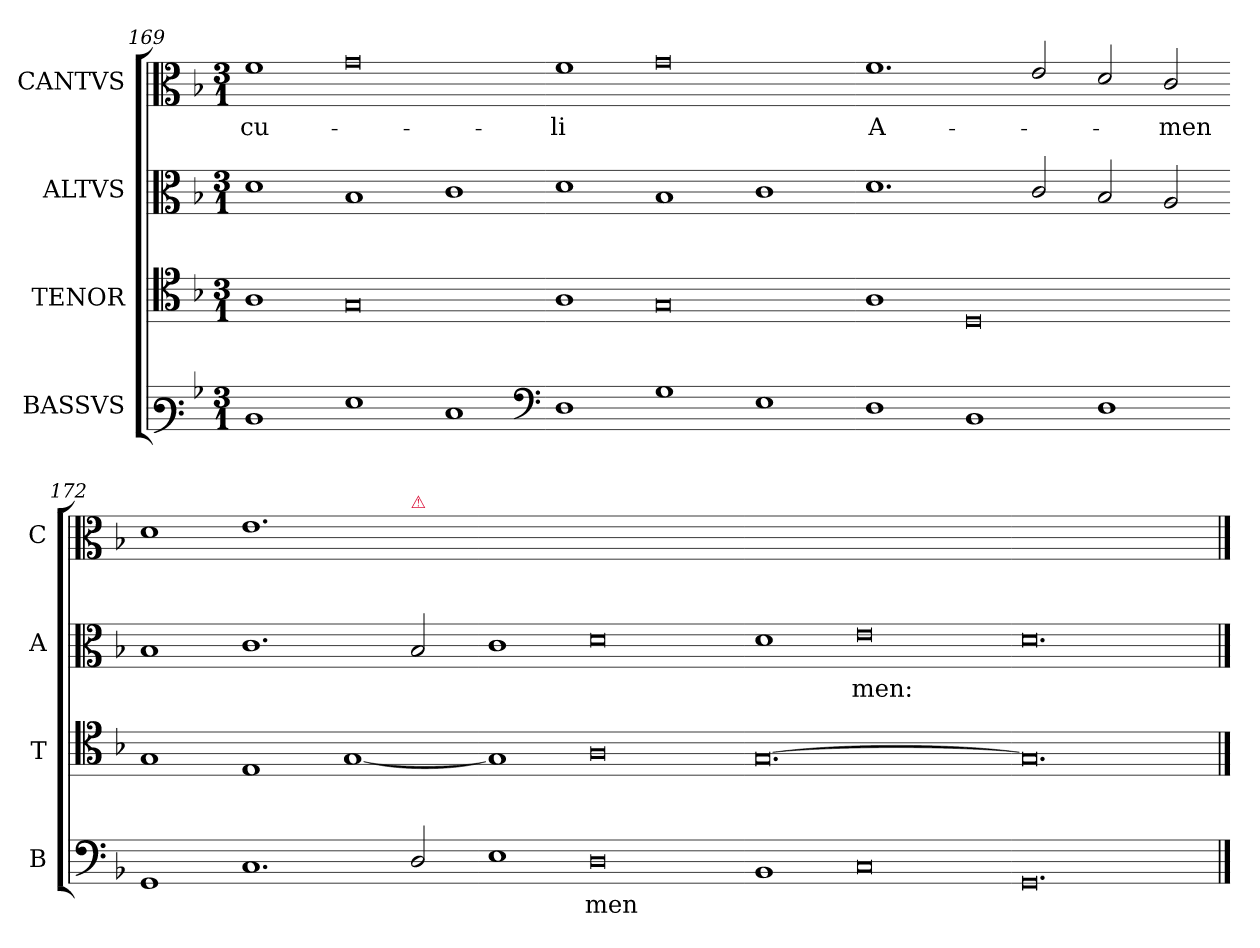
**kern	**text	**kern	**kern	**text	**kern	**text
*part4	*part4	*part3	*part2	*part2	*part1	*part1
*staff4	*staff4	*staff3	*staff2	*staff2	*staff1	*staff1
*I"BASSVS	*	*I"TENOR	*I"ALTVS	*	*I"CANTVS	*
*I'B	*	*I'T	*I'A	*	*I'C	*
*clefF3	*	*clefC4	*clefC3	*	*clefC3	*
*k[b-]	*	*k[b-]	*k[b-]	*	*k[b-]	*
*d:	*	*d:	*d:	*	*d:	*
*M3/1	*	*M3/1	*M3/1	*	*M3/1	*
=169	=169	=169	=169	=169	=169	=169
1D/	.	1A\	1d\	.	1f\	-cu-
1G\	.	0G/	1B-/	.	0g\	.
1E/	.	.	1c\	.	.	.
*clefF4	*	*	*	*	*	*
=170-	=170-	=170-	=170-	=170-	=170-	=170-
1D\	.	1A\	1d\	.	1f\	-li
1G\	.	0G/	1B-/	.	0g\	.
1E\	.	.	1c\	.	.	.
=171-	=171-	=171-	=171-	=171-	=171-	=171-
1D\	.	1A\	1.d\	.	1.f\	A-
1BB-/	.	0D/	.	.	.	.
.	.	.	2c/	.	2e/	.
1D\	.	.	2B-/	.	2d/	.
.	.	.	2A/	.	2c/	-men
=172-	=172-	=172-	=172-	=172-	=172-	=172-
1GG/	.	1G/	1B-/	.	1d\	.
1.C/	.	1E/	1.c\	.	1.e\	.
.	.	[1G/	.	.	.	.
!	!	!	!	!	!LO:TX:a:color=crimson:t=⚠	!
2D/	.	.	2B-/	.	2ryy	.
=173-	=173-	=173-	=173-	=173-	=173-	=173-
1E\	.	1G/]	1c\	.	0.ryy	.
0D\	-men	0A\	0d\	.	.	.
=174-	=174-	=174-	=174-	=174-	=174-	=174-
1BB-/	.	[0.G\	1d\	.	0.ryy	.
0C/	.	.	0e\	-men:	.	.
=175-	=175-	=175-	=175-	=175-	=175-	=175-
0.GG\	.	0.G/]	0.d\	.	0.ryy	.
==	==	==	==	==	==	==
*-	*-	*-	*-	*-	*-	*-
